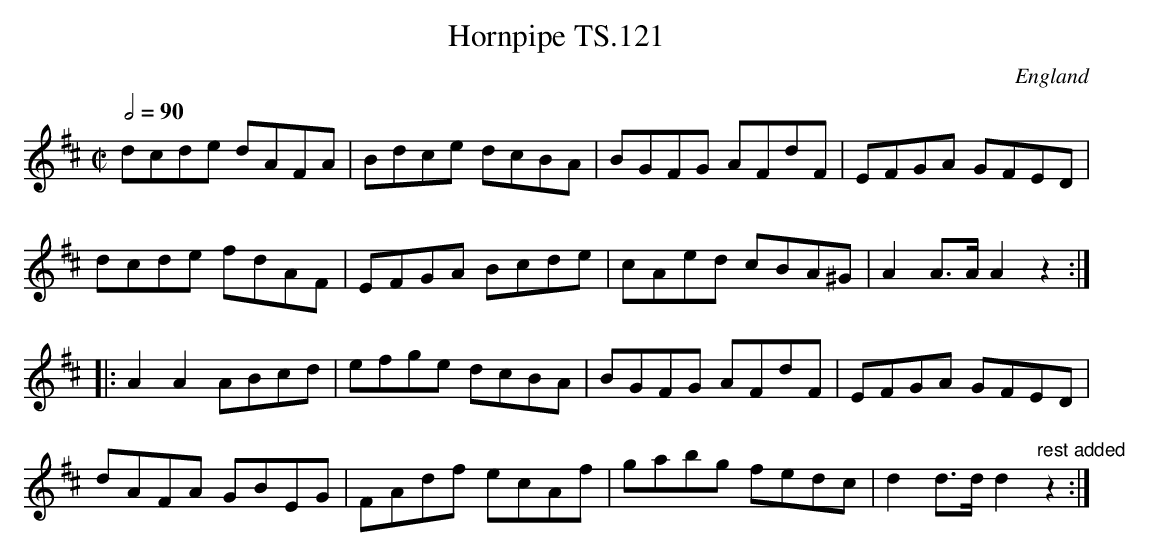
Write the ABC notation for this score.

X:1
T:Hornpipe TS.121
M:C|
L:1/8
Q:1/2=90
O:England
K:D major
dcde dAFA|Bdce dcBA|BGFG AFdF|EFGA GFED|!
dcde fdAF|EFGA Bcde|cAed cBA^G|A2A>AA2z2:|!
|:A2A2 ABcd|efge dcBA|BGFG AFdF|EFGA GFED|!
dAFA GBEG|FAdf ecAf|gabg fedc|d2d>dd2"rest added"z2:|]
